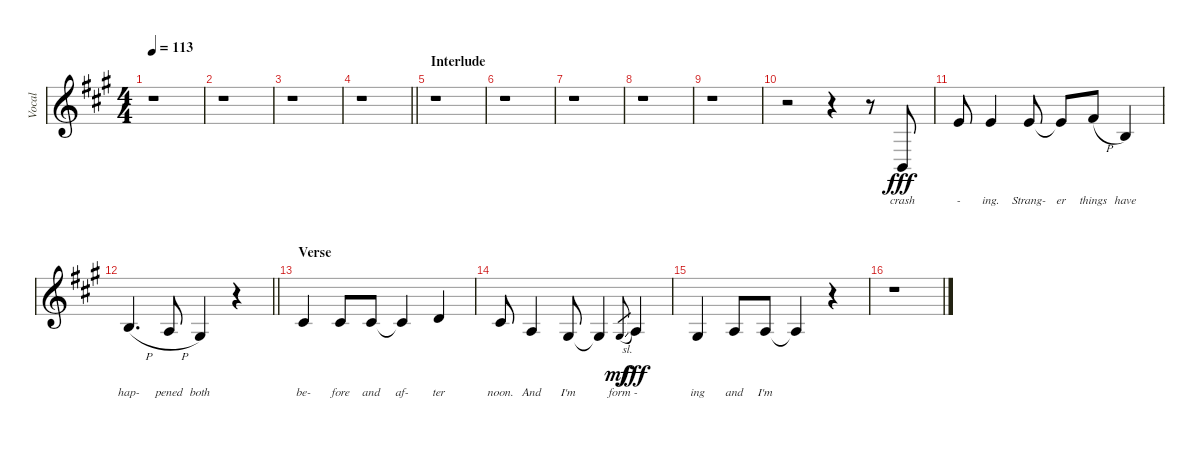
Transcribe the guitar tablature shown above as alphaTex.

\track ("Vocal" "Vocal") {instrument lead6voice}
\staff {score}
\tuning (E4 B3 G3 D3 A2 E2) {hide}
\ts (4 4)
\tempo 113
\clef g2
\ks f#minor
r.1{dy fff} |
r.1 |
r.1 |
\barLineRight lightlight
r.1 |
\section ("" "Interlude")
r.1 |
r.1 |
r.1 |
r.1 |
r.1 |
r.2 r.4 r.8 2.5.8{lyrics (0 "crash") lyrics (1 "") lyrics (2 "") lyrics (3 "") lyrics (4 "")} |
5.2.8{lyrics (0 "-") lyrics (1 "") lyrics (2 "") lyrics (3 "") lyrics (4 "")} 5.2.4{lyrics (0 "ing.") lyrics (1 "") lyrics (2 "") lyrics (3 "") lyrics (4 "")} 5.2.8{lyrics (0 "Strang-") lyrics (1 "") lyrics (2 "") lyrics (3 "") lyrics (4 "")} 5.2{t}.8{lyrics (0 "er") lyrics (1 "") lyrics (2 "") lyrics (3 "") lyrics (4 "")} 7.2{h}.8{lyrics (0 "things") lyrics (1 "") lyrics (2 "") lyrics (3 "") lyrics (4 "")} 0.2.4{lyrics (0 "have") lyrics (1 "") lyrics (2 "") lyrics (3 "") lyrics (4 "")} |
\barLineRight lightlight
4.3{h}.4{d lyrics (0 "hap-") lyrics (1 "") lyrics (2 "") lyrics (3 "") lyrics (4 "")} 2.3{h}.8{lyrics (0 "pened") lyrics (1 "") lyrics (2 "") lyrics (3 "") lyrics (4 "")} 1.3.4{lyrics (0 "both") lyrics (1 "") lyrics (2 "") lyrics (3 "") lyrics (4 "")} r.4 |
\section ("" "Verse")
6.3.4{lyrics (0 "be-") lyrics (1 "") lyrics (2 "") lyrics (3 "") lyrics (4 "")} 6.3.8{lyrics (0 "fore") lyrics (1 "") lyrics (2 "") lyrics (3 "") lyrics (4 "")} 6.3.8{lyrics (0 "and") lyrics (1 "") lyrics (2 "") lyrics (3 "") lyrics (4 "")} 6.3{t}.4{lyrics (0 "af-") lyrics (1 "") lyrics (2 "") lyrics (3 "") lyrics (4 "")} 7.3.4{lyrics (0 "ter") lyrics (1 "") lyrics (2 "") lyrics (3 "") lyrics (4 "")} |
6.3.8{lyrics (0 "noon.") lyrics (1 "") lyrics (2 "") lyrics (3 "") lyrics (4 "")} 2.3.4{lyrics (0 "And") lyrics (1 "") lyrics (2 "") lyrics (3 "") lyrics (4 "")} 1.3.8{lyrics (0 "I'm") lyrics (1 "") lyrics (2 "") lyrics (3 "") lyrics (4 "")} 1.3{t}.4{lyrics (0 " ") lyrics (1 "") lyrics (2 "") lyrics (3 "") lyrics (4 "")} 1.3{sl}.8{lyrics (0 "form") lyrics (1 "") lyrics (2 "") lyrics (3 "") lyrics (4 "") gr dy mf} 2.3.4{lyrics (0 "-") lyrics (1 "") lyrics (2 "") lyrics (3 "") lyrics (4 "") dy fff} |
1.3.4{lyrics (0 "ing") lyrics (1 "") lyrics (2 "") lyrics (3 "") lyrics (4 "")} 2.3.8{lyrics (0 "and") lyrics (1 "") lyrics (2 "") lyrics (3 "") lyrics (4 "")} 2.3.8{lyrics (0 "I'm") lyrics (1 "") lyrics (2 "") lyrics (3 "") lyrics (4 "")} 2.3{t}.4{lyrics (0 " ") lyrics (1 "") lyrics (2 "") lyrics (3 "") lyrics (4 "")} r.4 |
r.1
